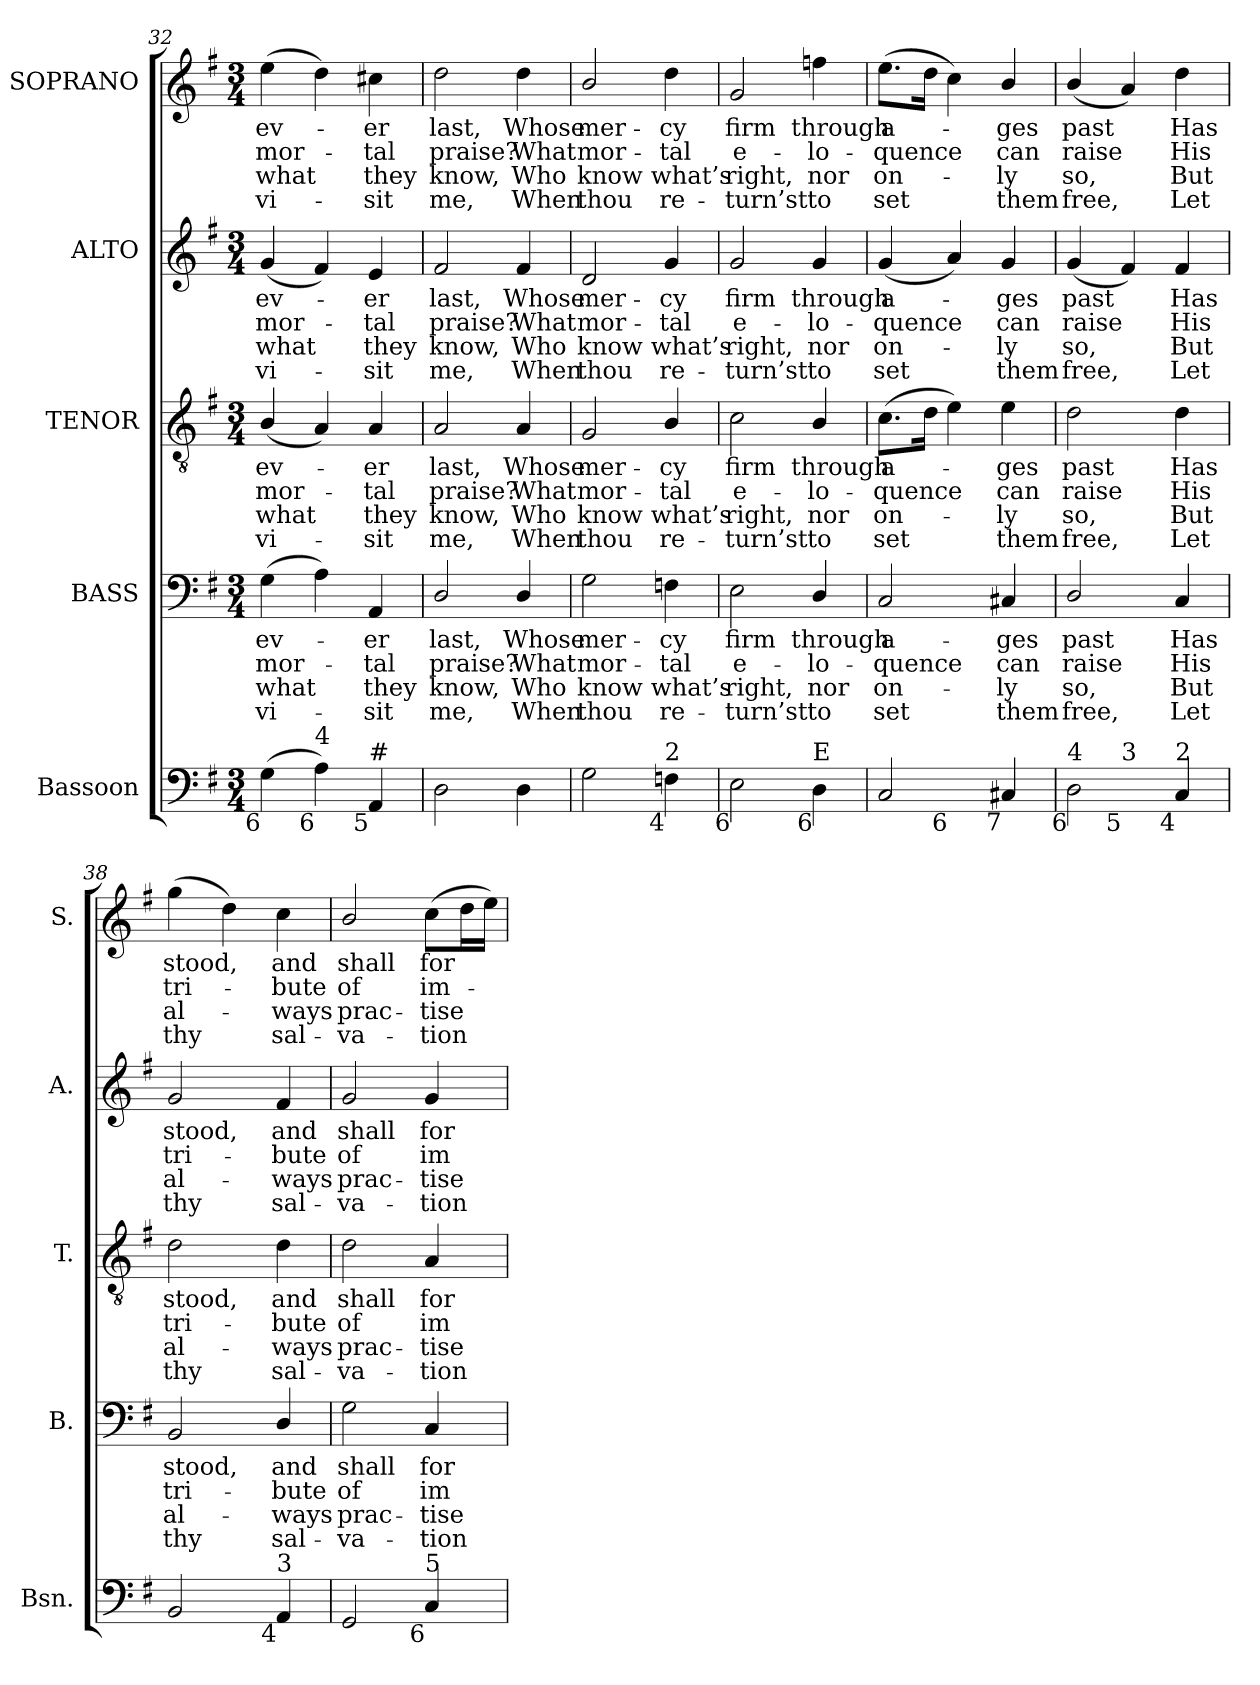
**kern	**kern	**text	**text	**text	**text	**kern	**text	**text	**text	**text	**kern	**text	**text	**text	**text	**kern	**text	**text	**text	**text
*part5	*part4	*part4	*part4	*part4	*part4	*part3	*part3	*part3	*part3	*part3	*part2	*part2	*part2	*part2	*part2	*part1	*part1	*part1	*part1	*part1
*staff5	*staff4	*staff4	*staff4	*staff4	*staff4	*staff3	*staff3	*staff3	*staff3	*staff3	*staff2	*staff2	*staff2	*staff2	*staff2	*staff1	*staff1	*staff1	*staff1	*staff1
*I"Bassoon	*I"BASS	*	*	*	*	*I"TENOR	*	*	*	*	*I"ALTO	*	*	*	*	*I"SOPRANO	*	*	*	*
*I'Bsn.	*I'B.	*	*	*	*	*I'T.	*	*	*	*	*I'A.	*	*	*	*	*I'S.	*	*	*	*
*clefF4	*clefF4	*	*	*	*	*clefGv2	*	*	*	*	*clefG2	*	*	*	*	*clefG2	*	*	*	*
*	*	*	*	*	*	*ITrd7c12	*	*	*	*	*	*	*	*	*	*	*	*	*	*
*k[f#]	*k[f#]	*	*	*	*	*k[f#]	*	*	*	*	*k[f#]	*	*	*	*	*k[f#]	*	*	*	*
*G:	*G:	*	*	*	*	*G:	*	*	*	*	*G:	*	*	*	*	*G:	*	*	*	*
*M3/4	*M3/4	*	*	*	*	*M3/4	*	*	*	*	*M3/4	*	*	*	*	*M3/4	*	*	*	*
=32	=32	=32	=32	=32	=32	=32	=32	=32	=32	=32	=32	=32	=32	=32	=32	=32	=32	=32	=32	=32
!	!	!LO:LY:b:color=#000000	!LO:LY:b:color=#000000	!LO:LY:b:color=#000000	!LO:LY:b:color=#000000	!	!	!	!	!	!	!	!	!	!	!	!	!	!	!
!	!	!	!	!	!	!	!LO:LY:b:color=#000000	!LO:LY:b:color=#000000	!LO:LY:b:color=#000000	!LO:LY:b:color=#000000	!	!	!	!	!	!	!	!	!	!
!	!	!	!	!	!	!	!	!	!	!	!	!LO:LY:b:color=#000000	!LO:LY:b:color=#000000	!LO:LY:b:color=#000000	!LO:LY:b:color=#000000	!	!	!	!	!
!LO:TX:b:rj:t=6	!	!	!	!	!	!	!	!	!	!	!	!	!	!	!	!	!	!	!	!
!	!	!	!	!	!	!	!	!	!	!	!	!	!	!	!	!	!LO:LY:b:color=#000000	!LO:LY:b:color=#000000	!LO:LY:b:color=#000000	!LO:LY:b:color=#000000
(4Gi\	(4Gi\	ev-	-mor-	what	vi-	(4BBi/	ev-	-mor-	what	vi-	(4gi/	ev-	-mor-	what	vi-	(4eei\	ev-	-mor-	what	vi-
!LO:TX:b:rj:t=6	!	!	!	!	!	!	!	!	!	!	!	!	!	!	!	!	!	!	!	!
!LO:TX:t=4	!	!	!	!	!	!	!	!	!	!	!	!	!	!	!	!	!	!	!	!
4Ai\)	4Ai\)	.	.	.	.	4AAi/)	.	.	.	.	4f#i/)	.	.	.	.	4ddi\)	.	.	.	.
!	!	!LO:LY:b:color=#000000	!LO:LY:b:color=#000000	!LO:LY:b:color=#000000	!LO:LY:b:color=#000000	!	!	!	!	!	!	!	!	!	!	!	!	!	!	!
!	!	!	!	!	!	!	!LO:LY:b:color=#000000	!LO:LY:b:color=#000000	!LO:LY:b:color=#000000	!LO:LY:b:color=#000000	!	!	!	!	!	!	!	!	!	!
!	!	!	!	!	!	!	!	!	!	!	!	!LO:LY:b:color=#000000	!LO:LY:b:color=#000000	!LO:LY:b:color=#000000	!LO:LY:b:color=#000000	!	!	!	!	!
!LO:TX:b:rj:t=5	!	!	!	!	!	!	!	!	!	!	!	!	!	!	!	!	!	!	!	!
!LO:TX:t=#	!	!	!	!	!	!	!	!	!	!	!	!	!	!	!	!	!	!	!	!
!	!	!	!	!	!	!	!	!	!	!	!	!	!	!	!	!	!LO:LY:b:color=#000000	!LO:LY:b:color=#000000	!LO:LY:b:color=#000000	!LO:LY:b:color=#000000
4AAi/	4AAi/	-er	-tal	-they	sit	4AAi/	-er	-tal	-they	sit	4ei/	-er	-tal	-they	sit	4cc#Xi\	-er	-tal	-they	sit
=33	=33	=33	=33	=33	=33	=33	=33	=33	=33	=33	=33	=33	=33	=33	=33	=33	=33	=33	=33	=33
!	!	!LO:LY:b:color=#000000	!LO:LY:b:color=#000000	!LO:LY:b:color=#000000	!LO:LY:b:color=#000000	!	!	!	!	!	!	!	!	!	!	!	!	!	!	!
!	!	!	!	!	!	!	!LO:LY:b:color=#000000	!LO:LY:b:color=#000000	!LO:LY:b:color=#000000	!LO:LY:b:color=#000000	!	!	!	!	!	!	!	!	!	!
!	!	!	!	!	!	!	!	!	!	!	!	!LO:LY:b:color=#000000	!LO:LY:b:color=#000000	!LO:LY:b:color=#000000	!LO:LY:b:color=#000000	!	!	!	!	!
!	!	!	!	!	!	!	!	!	!	!	!	!	!	!	!	!	!LO:LY:b:color=#000000	!LO:LY:b:color=#000000	!LO:LY:b:color=#000000	!LO:LY:b:color=#000000
2Di\	2Di/	last,	praise?	know,	me,	2AAi/	last,	praise?	know,	me,	2f#i/	last,	praise?	know,	me,	2ddi\	last,	praise?	know,	me,
!	!	!LO:LY:b:color=#000000	!LO:LY:b:color=#000000	!LO:LY:b:color=#000000	!LO:LY:b:color=#000000	!	!	!	!	!	!	!	!	!	!	!	!	!	!	!
!	!	!	!	!	!	!	!LO:LY:b:color=#000000	!LO:LY:b:color=#000000	!LO:LY:b:color=#000000	!LO:LY:b:color=#000000	!	!	!	!	!	!	!	!	!	!
!	!	!	!	!	!	!	!	!	!	!	!	!LO:LY:b:color=#000000	!LO:LY:b:color=#000000	!LO:LY:b:color=#000000	!LO:LY:b:color=#000000	!	!	!	!	!
!	!	!	!	!	!	!	!	!	!	!	!	!	!	!	!	!	!LO:LY:b:color=#000000	!LO:LY:b:color=#000000	!LO:LY:b:color=#000000	!LO:LY:b:color=#000000
4Di\	4Di/	Whose	What	Who	When	4AAi/	Whose	What	Who	When	4f#i/	Whose	What	Who	When	4ddi\	Whose	What	Who	When
!!LO:PB:g=z
=34	=34	=34	=34	=34	=34	=34	=34	=34	=34	=34	=34	=34	=34	=34	=34	=34	=34	=34	=34	=34
!	!	!LO:LY:b:color=#000000	!LO:LY:b:color=#000000	!LO:LY:b:color=#000000	!LO:LY:b:color=#000000	!	!	!	!	!	!	!	!	!	!	!	!	!	!	!
!	!	!	!	!	!	!	!LO:LY:b:color=#000000	!LO:LY:b:color=#000000	!LO:LY:b:color=#000000	!LO:LY:b:color=#000000	!	!	!	!	!	!	!	!	!	!
!	!	!	!	!	!	!	!	!	!	!	!	!LO:LY:b:color=#000000	!LO:LY:b:color=#000000	!LO:LY:b:color=#000000	!LO:LY:b:color=#000000	!	!	!	!	!
!	!	!	!	!	!	!	!	!	!	!	!	!	!	!	!	!	!LO:LY:b:color=#000000	!LO:LY:b:color=#000000	!LO:LY:b:color=#000000	!LO:LY:b:color=#000000
2Gi\	2Gi\	mer-	mor-	know	thou	2GGi/	mer-	mor-	know	thou	2di/	mer-	mor-	know	thou	2bi/	mer-	mor-	know	thou
!	!	!LO:LY:b:color=#000000	!LO:LY:b:color=#000000	!LO:LY:b:color=#000000	!LO:LY:b:color=#000000	!	!	!	!	!	!	!	!	!	!	!	!	!	!	!
!	!	!	!	!	!	!	!LO:LY:b:color=#000000	!LO:LY:b:color=#000000	!LO:LY:b:color=#000000	!LO:LY:b:color=#000000	!	!	!	!	!	!	!	!	!	!
!	!	!	!	!	!	!	!	!	!	!	!	!LO:LY:b:color=#000000	!LO:LY:b:color=#000000	!LO:LY:b:color=#000000	!LO:LY:b:color=#000000	!	!	!	!	!
!LO:TX:b:rj:t=4	!	!	!	!	!	!	!	!	!	!	!	!	!	!	!	!	!	!	!	!
!LO:TX:t=2	!	!	!	!	!	!	!	!	!	!	!	!	!	!	!	!	!	!	!	!
!	!	!	!	!	!	!	!	!	!	!	!	!	!	!	!	!	!LO:LY:b:color=#000000	!LO:LY:b:color=#000000	!LO:LY:b:color=#000000	!LO:LY:b:color=#000000
4Fni\	4Fni\	-cy	-tal	what’s	re-	4BBi/	-cy	-tal	what’s	re-	4gi/	-cy	-tal	what’s	re-	4ddi\	-cy	-tal	what’s	re-
=35	=35	=35	=35	=35	=35	=35	=35	=35	=35	=35	=35	=35	=35	=35	=35	=35	=35	=35	=35	=35
!	!	!LO:LY:b:color=#000000	!LO:LY:b:color=#000000	!LO:LY:b:color=#000000	!LO:LY:b:color=#000000	!	!	!	!	!	!	!	!	!	!	!	!	!	!	!
!	!	!	!	!	!	!	!LO:LY:b:color=#000000	!LO:LY:b:color=#000000	!LO:LY:b:color=#000000	!LO:LY:b:color=#000000	!	!	!	!	!	!	!	!	!	!
!	!	!	!	!	!	!	!	!	!	!	!	!LO:LY:b:color=#000000	!LO:LY:b:color=#000000	!LO:LY:b:color=#000000	!LO:LY:b:color=#000000	!	!	!	!	!
!LO:TX:b:rj:t=6	!	!	!	!	!	!	!	!	!	!	!	!	!	!	!	!	!	!	!	!
!	!	!	!	!	!	!	!	!	!	!	!	!	!	!	!	!	!LO:LY:b:color=#000000	!LO:LY:b:color=#000000	!LO:LY:b:color=#000000	!LO:LY:b:color=#000000
2Ei\	2Ei\	firm	e-	-right,	turn’st	2Ci\	firm	e-	-right,	turn’st	2gi/	firm	e-	-right,	turn’st	2gi/	firm	e-	-right,	turn’st
!	!	!LO:LY:b:color=#000000	!LO:LY:b:color=#000000	!LO:LY:b:color=#000000	!LO:LY:b:color=#000000	!	!	!	!	!	!	!	!	!	!	!	!	!	!	!
!	!	!	!	!	!	!	!LO:LY:b:color=#000000	!LO:LY:b:color=#000000	!LO:LY:b:color=#000000	!LO:LY:b:color=#000000	!	!	!	!	!	!	!	!	!	!
!	!	!	!	!	!	!	!	!	!	!	!	!LO:LY:b:color=#000000	!LO:LY:b:color=#000000	!LO:LY:b:color=#000000	!LO:LY:b:color=#000000	!	!	!	!	!
!LO:TX:b:rj:t=6	!	!	!	!	!	!	!	!	!	!	!	!	!	!	!	!	!	!	!	!
!LO:TX:t=E	!	!	!	!	!	!	!	!	!	!	!	!	!	!	!	!	!	!	!	!
!	!	!	!	!	!	!	!	!	!	!	!	!	!	!	!	!	!LO:LY:b:color=#000000	!LO:LY:b:color=#000000	!LO:LY:b:color=#000000	!LO:LY:b:color=#000000
4Di\	4Di/	through	-lo-	nor	to	4BBi/	through	-lo-	nor	to	4gi/	through	-lo-	nor	to	4ffni\	through	-lo-	nor	to
=36	=36	=36	=36	=36	=36	=36	=36	=36	=36	=36	=36	=36	=36	=36	=36	=36	=36	=36	=36	=36
!	!	!LO:LY:b:color=#000000	!LO:LY:b:color=#000000	!LO:LY:b:color=#000000	!LO:LY:b:color=#000000	!	!	!	!	!	!	!	!	!	!	!	!	!	!	!
!	!	!	!	!	!	!	!LO:LY:b:color=#000000	!LO:LY:b:color=#000000	!LO:LY:b:color=#000000	!LO:LY:b:color=#000000	!	!	!	!	!	!	!	!	!	!
!	!	!	!	!	!	!	!	!	!	!	!	!LO:LY:b:color=#000000	!LO:LY:b:color=#000000	!LO:LY:b:color=#000000	!LO:LY:b:color=#000000	!	!	!	!	!
!LO:TX:b:rj:t=5	!	!	!	!	!	!	!	!	!	!	!	!	!	!	!	!	!	!	!	!
!	!	!	!	!	!	!	!	!	!	!	!	!	!	!	!	!	!LO:LY:b:color=#000000	!LO:LY:b:color=#000000	!LO:LY:b:color=#000000	!LO:LY:b:color=#000000
*^	*	*	*	*	*	*	*	*	*	*	*	*	*	*	*	*	*	*	*	*
2Ci/	4ryy	2Ci/	a-	-quence	on-	-set	(8.Ci\L	a-	-quence	on-	-set	(4gi/	a-	-quence	on-	-set	(8.eei\L	a-	-quence	on-	-set
.	.	.	.	.	.	.	16Di\Jk	.	.	.	.	.	.	.	.	.	16ddi\Jk	.	.	.	.
!	!LO:TX:b:rj:t=6	!	!	!	!	!	!	!	!	!	!	!	!	!	!	!	!	!	!	!	!
.	2ryy	.	.	.	.	.	4Ei\)	.	.	.	.	4ai/)	.	.	.	.	4cci\)	.	.	.	.
!	!	!	!LO:LY:b:color=#000000	!LO:LY:b:color=#000000	!LO:LY:b:color=#000000	!LO:LY:b:color=#000000	!	!	!	!	!	!	!	!	!	!	!	!	!	!	!
!	!	!	!	!	!	!	!	!LO:LY:b:color=#000000	!LO:LY:b:color=#000000	!LO:LY:b:color=#000000	!LO:LY:b:color=#000000	!	!	!	!	!	!	!	!	!	!
!	!	!	!	!	!	!	!	!	!	!	!	!	!LO:LY:b:color=#000000	!LO:LY:b:color=#000000	!LO:LY:b:color=#000000	!LO:LY:b:color=#000000	!	!	!	!	!
!LO:TX:b:rj:t=7	!	!	!	!	!	!	!	!	!	!	!	!	!	!	!	!	!	!	!	!	!
!	!	!	!	!	!	!	!	!	!	!	!	!	!	!	!	!	!	!LO:LY:b:color=#000000	!LO:LY:b:color=#000000	!LO:LY:b:color=#000000	!LO:LY:b:color=#000000
4C#Xi/	.	4C#Xi/	-ges	can	ly	them	4Ei\	-ges	can	ly	them	4gi/	-ges	can	ly	them	4bi/	-ges	can	ly	them
=37	=37	=37	=37	=37	=37	=37	=37	=37	=37	=37	=37	=37	=37	=37	=37	=37	=37	=37	=37	=37	=37
!	!	!	!LO:LY:b:color=#000000	!LO:LY:b:color=#000000	!LO:LY:b:color=#000000	!LO:LY:b:color=#000000	!	!	!	!	!	!	!	!	!	!	!	!	!	!	!
!	!	!	!	!	!	!	!	!LO:LY:b:color=#000000	!LO:LY:b:color=#000000	!LO:LY:b:color=#000000	!LO:LY:b:color=#000000	!	!	!	!	!	!	!	!	!	!
!	!	!	!	!	!	!	!	!	!	!	!	!	!LO:LY:b:color=#000000	!LO:LY:b:color=#000000	!LO:LY:b:color=#000000	!LO:LY:b:color=#000000	!	!	!	!	!
!LO:TX:b:rj:t=6	!	!	!	!	!	!	!	!	!	!	!	!	!	!	!	!	!	!	!	!	!
!LO:TX:t=4	!	!	!	!	!	!	!	!	!	!	!	!	!	!	!	!	!	!	!	!	!
!	!	!	!	!	!	!	!	!	!	!	!	!	!	!	!	!	!	!LO:LY:b:color=#000000	!LO:LY:b:color=#000000	!LO:LY:b:color=#000000	!LO:LY:b:color=#000000
2Di\	4ryy	2Di/	past	raise	so,	free,	2Di\	past	raise	so,	free,	(4gi/	past	raise	so,	free,	(4bi/	past	raise	so,	free,
!	!LO:TX:b:rj:t=5	!	!	!	!	!	!	!	!	!	!	!	!	!	!	!	!	!	!	!	!
!	!LO:TX:t=3	!	!	!	!	!	!	!	!	!	!	!	!	!	!	!	!	!	!	!	!
.	2ryy	.	.	.	.	.	.	.	.	.	.	4f#i/)	.	.	.	.	4ai/)	.	.	.	.
!	!	!	!LO:LY:b:color=#000000	!LO:LY:b:color=#000000	!LO:LY:b:color=#000000	!LO:LY:b:color=#000000	!	!	!	!	!	!	!	!	!	!	!	!	!	!	!
!	!	!	!	!	!	!	!	!LO:LY:b:color=#000000	!LO:LY:b:color=#000000	!LO:LY:b:color=#000000	!LO:LY:b:color=#000000	!	!	!	!	!	!	!	!	!	!
!	!	!	!	!	!	!	!	!	!	!	!	!	!LO:LY:b:color=#000000	!LO:LY:b:color=#000000	!LO:LY:b:color=#000000	!LO:LY:b:color=#000000	!	!	!	!	!
!LO:TX:b:rj:t=4	!	!	!	!	!	!	!	!	!	!	!	!	!	!	!	!	!	!	!	!	!
!LO:TX:t=2	!	!	!	!	!	!	!	!	!	!	!	!	!	!	!	!	!	!	!	!	!
!	!	!	!	!	!	!	!	!	!	!	!	!	!	!	!	!	!	!LO:LY:b:color=#000000	!LO:LY:b:color=#000000	!LO:LY:b:color=#000000	!LO:LY:b:color=#000000
4Ci/	.	4Ci/	Has	His	But	Let	4Di\	Has	His	But	Let	4f#i/	Has	His	But	Let	4ddi\	Has	His	But	Let
*v	*v	*	*	*	*	*	*	*	*	*	*	*	*	*	*	*	*	*	*	*	*
=38	=38	=38	=38	=38	=38	=38	=38	=38	=38	=38	=38	=38	=38	=38	=38	=38	=38	=38	=38	=38
*^	*	*	*	*	*	*	*	*	*	*	*	*	*	*	*	*	*	*	*	*
!	!	!	!LO:LY:b:color=#000000	!LO:LY:b:color=#000000	!LO:LY:b:color=#000000	!LO:LY:b:color=#000000	!	!	!	!	!	!	!	!	!	!	!	!	!	!	!
*v	*v	*	*	*	*	*	*	*	*	*	*	*	*	*	*	*	*	*	*	*	*
*^	*	*	*	*	*	*	*	*	*	*	*	*	*	*	*	*	*	*	*	*
!	!	!	!	!	!	!	!	!LO:LY:b:color=#000000	!LO:LY:b:color=#000000	!LO:LY:b:color=#000000	!LO:LY:b:color=#000000	!	!	!	!	!	!	!	!	!	!
*v	*v	*	*	*	*	*	*	*	*	*	*	*	*	*	*	*	*	*	*	*	*
*^	*	*	*	*	*	*	*	*	*	*	*	*	*	*	*	*	*	*	*	*
!	!	!	!	!	!	!	!	!	!	!	!	!	!LO:LY:b:color=#000000	!LO:LY:b:color=#000000	!LO:LY:b:color=#000000	!LO:LY:b:color=#000000	!	!	!	!	!
*v	*v	*	*	*	*	*	*	*	*	*	*	*	*	*	*	*	*	*	*	*	*
*^	*	*	*	*	*	*	*	*	*	*	*	*	*	*	*	*	*	*	*	*
!LO:TX:b:rj:t=6	!	!	!	!	!	!	!	!	!	!	!	!	!	!	!	!	!	!	!	!	!
!	!	!	!	!	!	!	!	!	!	!	!	!	!	!	!	!	!	!LO:LY:b:color=#000000	!LO:LY:b:color=#000000	!LO:LY:b:color=#000000	!LO:LY:b:color=#000000
*v	*v	*	*	*	*	*	*	*	*	*	*	*	*	*	*	*	*	*	*	*	*
2BBi/	2BBi/	stood,	tri-	al-	-thy	2Di\	stood,	tri-	al-	-thy	2gi/	stood,	tri-	al-	-thy	(4ggi\	stood,	tri-	al-	-thy
.	.	.	.	.	.	.	.	.	.	.	.	.	.	.	.	4ddi\)	.	.	.	.
!	!	!LO:LY:b:color=#000000	!LO:LY:b:color=#000000	!LO:LY:b:color=#000000	!LO:LY:b:color=#000000	!	!	!	!	!	!	!	!	!	!	!	!	!	!	!
!	!	!	!	!	!	!	!LO:LY:b:color=#000000	!LO:LY:b:color=#000000	!LO:LY:b:color=#000000	!LO:LY:b:color=#000000	!	!	!	!	!	!	!	!	!	!
!	!	!	!	!	!	!	!	!	!	!	!	!LO:LY:b:color=#000000	!LO:LY:b:color=#000000	!LO:LY:b:color=#000000	!LO:LY:b:color=#000000	!	!	!	!	!
!LO:TX:b:rj:t=4	!	!	!	!	!	!	!	!	!	!	!	!	!	!	!	!	!	!	!	!
!LO:TX:t=3	!	!	!	!	!	!	!	!	!	!	!	!	!	!	!	!	!	!	!	!
!	!	!	!	!	!	!	!	!	!	!	!	!	!	!	!	!	!LO:LY:b:color=#000000	!LO:LY:b:color=#000000	!LO:LY:b:color=#000000	!LO:LY:b:color=#000000
4AAi/	4Di/	and	-bute	ways	sal-	4Di\	and	-bute	ways	sal-	4f#i/	and	-bute	ways	sal-	4cci\	and	-bute	ways	sal-
=39	=39	=39	=39	=39	=39	=39	=39	=39	=39	=39	=39	=39	=39	=39	=39	=39	=39	=39	=39	=39
!	!	!LO:LY:b:color=#000000	!LO:LY:b:color=#000000	!LO:LY:b:color=#000000	!LO:LY:b:color=#000000	!	!	!	!	!	!	!	!	!	!	!	!	!	!	!
!	!	!	!	!	!	!	!LO:LY:b:color=#000000	!LO:LY:b:color=#000000	!LO:LY:b:color=#000000	!LO:LY:b:color=#000000	!	!	!	!	!	!	!	!	!	!
!	!	!	!	!	!	!	!	!	!	!	!	!LO:LY:b:color=#000000	!LO:LY:b:color=#000000	!LO:LY:b:color=#000000	!LO:LY:b:color=#000000	!	!	!	!	!
!	!	!	!	!	!	!	!	!	!	!	!	!	!	!	!	!	!LO:LY:b:color=#000000	!LO:LY:b:color=#000000	!LO:LY:b:color=#000000	!LO:LY:b:color=#000000
2GGi/	2Gi\	shall	of	-prac-	-va-	2Di\	shall	of	-prac-	-va-	2gi/	shall	of	-prac-	-va-	2bi/	shall	of	-prac-	-va-
!	!	!LO:LY:b:color=#000000	!LO:LY:b:color=#000000	!LO:LY:b:color=#000000	!LO:LY:b:color=#000000	!	!	!	!	!	!	!	!	!	!	!	!	!	!	!
!	!	!	!	!	!	!	!LO:LY:b:color=#000000	!LO:LY:b:color=#000000	!LO:LY:b:color=#000000	!LO:LY:b:color=#000000	!	!	!	!	!	!	!	!	!	!
!	!	!	!	!	!	!	!	!	!	!	!	!LO:LY:b:color=#000000	!LO:LY:b:color=#000000	!LO:LY:b:color=#000000	!LO:LY:b:color=#000000	!	!	!	!	!
!LO:TX:b:rj:t=6	!	!	!	!	!	!	!	!	!	!	!	!	!	!	!	!	!	!	!	!
!LO:TX:t=5	!	!	!	!	!	!	!	!	!	!	!	!	!	!	!	!	!	!	!	!
!	!	!	!	!	!	!	!	!	!	!	!	!	!	!	!	!	!LO:LY:b:color=#000000	!LO:LY:b:color=#000000	!LO:LY:b:color=#000000	!LO:LY:b:color=#000000
4Ci/	4Ci/	for	im-	-tise	tion	4AAi/	for	im-	-tise	tion	4gi/	for	im-	-tise	tion	(8cci\L	for	im-	-tise	tion
.	.	.	.	.	.	.	.	.	.	.	.	.	.	.	.	16ddi\L	.	.	.	.
.	.	.	.	.	.	.	.	.	.	.	.	.	.	.	.	16eei\JJ)	.	.	.	.
=	=	=	=	=	=	=	=	=	=	=	=	=	=	=	=	=	=	=	=	=
*-	*-	*-	*-	*-	*-	*-	*-	*-	*-	*-	*-	*-	*-	*-	*-	*-	*-	*-	*-	*-
